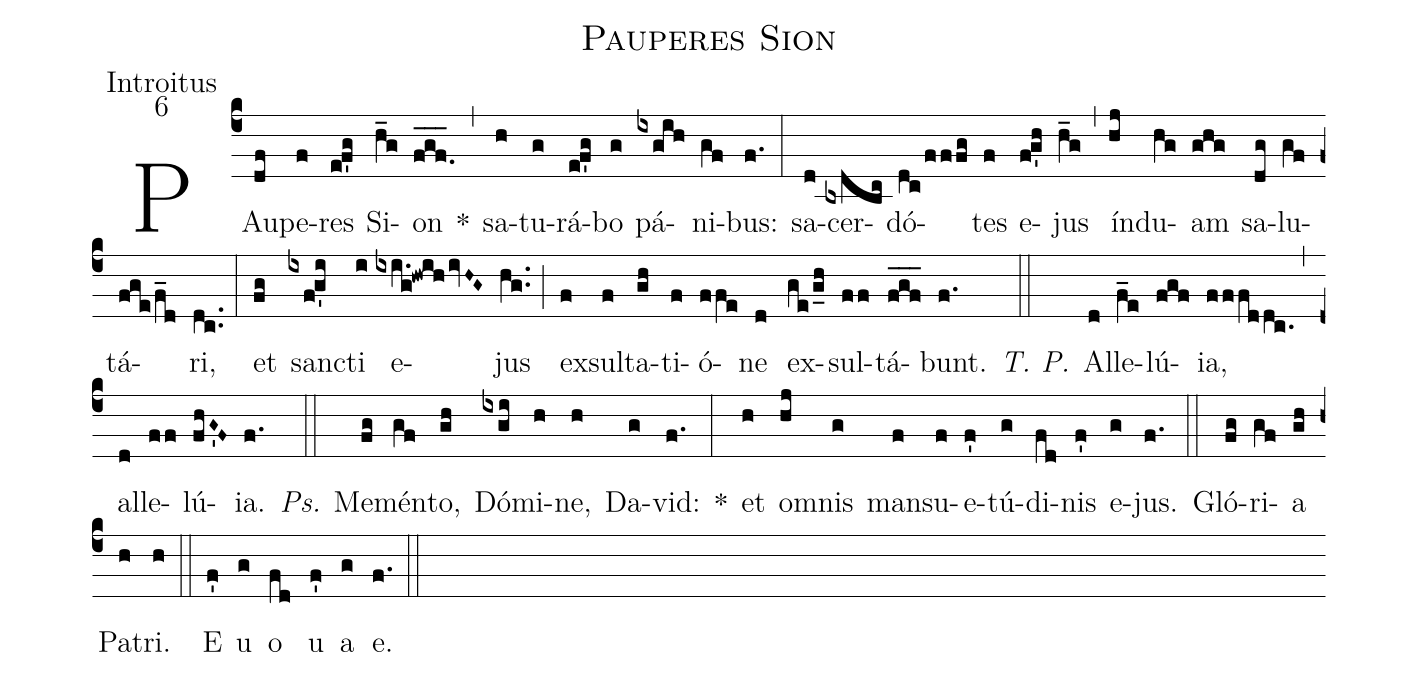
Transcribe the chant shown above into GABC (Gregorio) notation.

name: Pauperes Sion;
office-part: Introitus;
mode: 6;
%%
(c4) PAu(df)pe(f)res(e!f'g) Si(h_g)on(f_g_f._) *(,) sa(h)tu(g)rá(e!f'g)bo(g) pá(ixgih)ni(gf)bus:(f.) (:)
sa(d)cer(bxdbc)dó(dc/fffg)tes(f) e(f!g'h)jus(h_g) (,) índ(hj)u(hg)am(ghg) sa(dg)lu(gf)tá(fge/f_d)ri,(dc..) (:)
et(fg) sanc(ixf!g'i)ti(i) e(ixi.g!hwih/ivH~G~)jus(hg..) (;) ex(f)sul(f)ta(gh)ti(f)ó(ffe)ne(d) ex(ge/g_h)sul(ff)tá(f_g_f_)bunt.(f.) <i>T. P.</i>(::)
Al(d)le(f_e)lú(fgf)ia,(fffddc.) (,) al(d)le(ff)lú(fhG~'F~)ia.(f.) (::)
<i>Ps.</i> Me(fg)mén(gf)to,(gh) Dó(ixgi)mi(h)ne,(h) Da(g)vid:(f.) *(:)
et(h) om(hj)nis(g) man(f)su(f)e(f')tú(g)di(fd)nis(f') e(g)jus.(f.) (::)
Gló(fg)ri(gf)a(gh) Pa(h)tri.(h) (::)
E(f') u(g) o(fd) u(f') a(g) e.(f.) (::)
